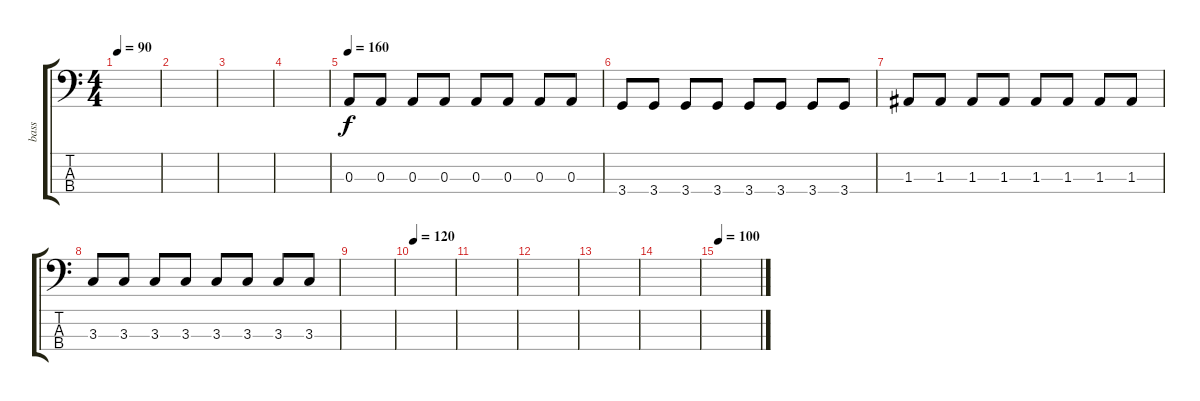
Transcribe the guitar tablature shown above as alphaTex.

\track ("bass" "bass") {instrument electricbassfinger}
\staff {score tabs}
\tuning (G2 D2 A1 E1) {hide}
\ts (4 4)
\tempo 90
\clef f4
\ks c
|
|
|
|
\tempo 160
0.3.8 0.3.8 0.3.8 0.3.8 0.3.8 0.3.8 0.3.8 0.3.8 |
3.4.8 3.4.8 3.4.8 3.4.8 3.4.8 3.4.8 3.4.8 3.4.8 |
1.3.8 1.3.8 1.3.8 1.3.8 1.3.8 1.3.8 1.3.8 1.3.8 |
3.3.8 3.3.8 3.3.8 3.3.8 3.3.8 3.3.8 3.3.8 3.3.8 |
|
\tempo 120
|
|
|
|
|
\tempo 100
